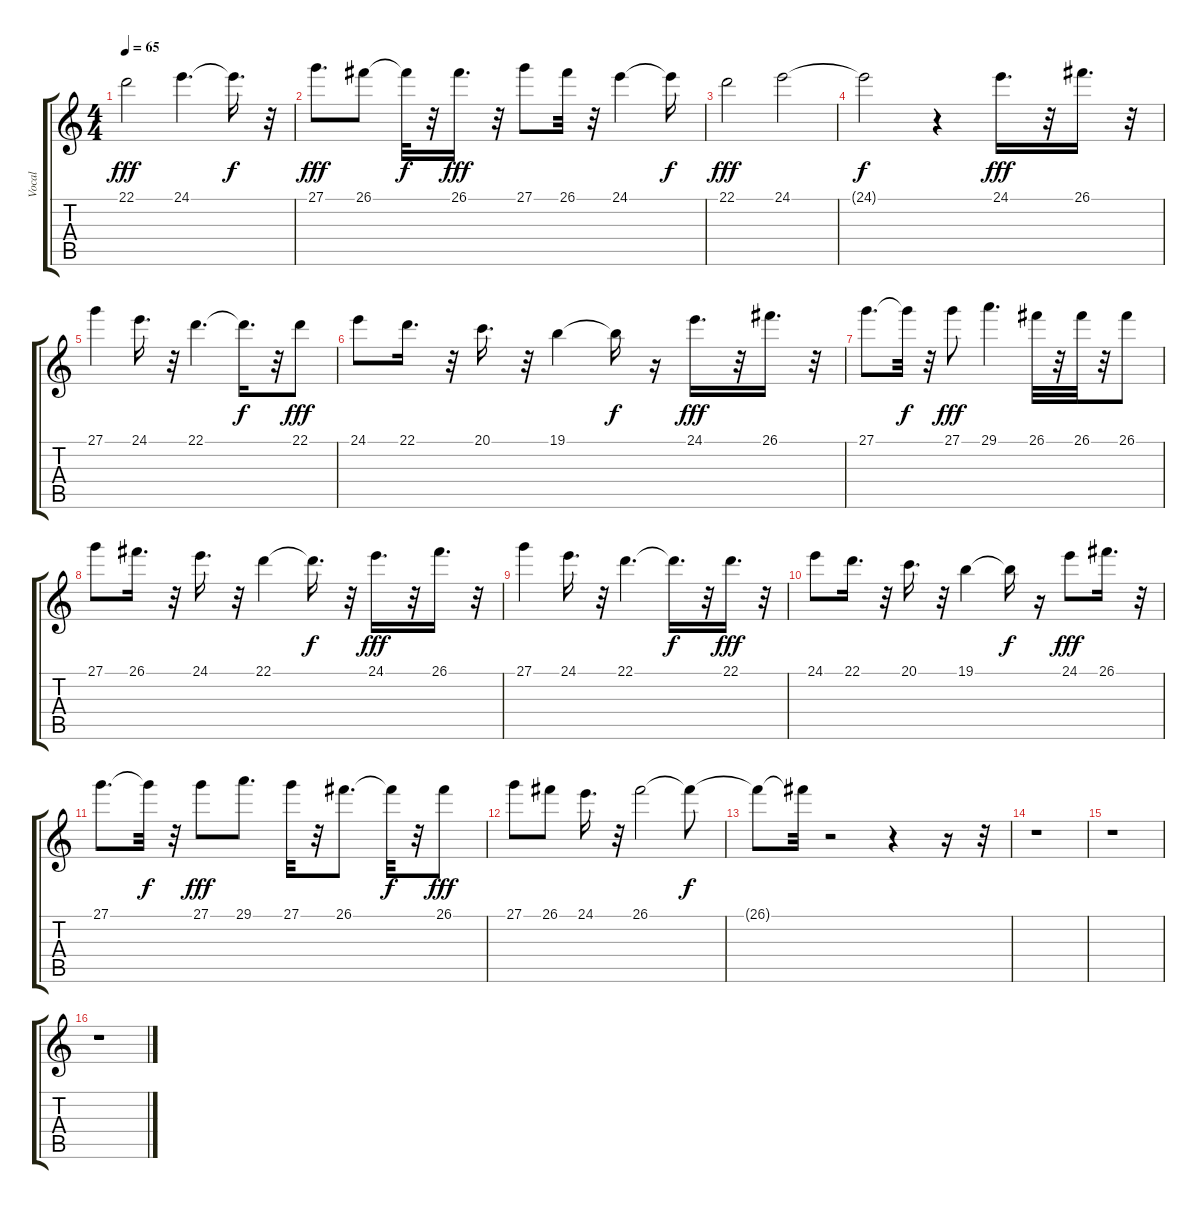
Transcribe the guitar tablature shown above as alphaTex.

\track ("Vocal" "Vocal") {instrument violin}
\staff {score tabs}
\tuning (E4 B3 G3 D3 A2 E2) {hide}
\ts (4 4)
\tempo 65
\clef g2
\ks c
22.1.2{dy fff} 24.1.4{d} 24.1{t}.16{d dy f} r.32 |
27.1.8{d dy fff} 26.1.8 26.1{t}.32{dy f} r.32 26.1.16{d dy fff} r.32 27.1.8 26.1.32 r.32 24.1.4 24.1{t}.16{dy f} |
22.1.2{dy fff} 24.1.2 |
24.1{t}.2{dy f} r.4 24.1.16{d dy fff} r.32 26.1.16{d} r.32 |
27.1.4 24.1.16{d} r.32 22.1.4{d} 22.1{t}.16{d dy f} r.32 22.1.8{dy fff} |
24.1.8 22.1.16{d} r.32 20.1.16{d} r.32 19.1.4 19.1{t}.16{dy f} r.16 24.1.16{d dy fff} r.32 26.1.16{d} r.32 |
27.1.8{d} 27.1{t}.32{dy f} r.32 27.1.8{dy fff} 29.1.4{d} 26.1.32 r.32 26.1.32 r.32 26.1.8 |
27.1.8 26.1.16{d} r.32 24.1.16{d} r.32 22.1.4 22.1{t}.16{d dy f} r.32 24.1.16{d dy fff} r.32 26.1.16{d} r.32 |
27.1.4 24.1.16{d} r.32 22.1.4{d} 22.1{t}.16{d dy f} r.32 22.1.16{d dy fff} r.32 |
24.1.8 22.1.16{d} r.32 20.1.16{d} r.32 19.1.4 19.1{t}.16{dy f} r.16 24.1.8{dy fff} 26.1.16{d} r.32 |
27.1.8{d} 27.1{t}.32{dy f} r.32 27.1.8{dy fff} 29.1.8{d} 27.1.32 r.32 26.1.8{d} 26.1{t}.32{dy f} r.32 26.1.8{dy fff} |
27.1.8 26.1.8 24.1.16{d} r.32 26.1.2 26.1{t}.8{dy f} |
26.1{t}.8 26.1{t}.32 r.2 r.4 r.16 r.32 |
r.1 |
r.1 |
r.1
